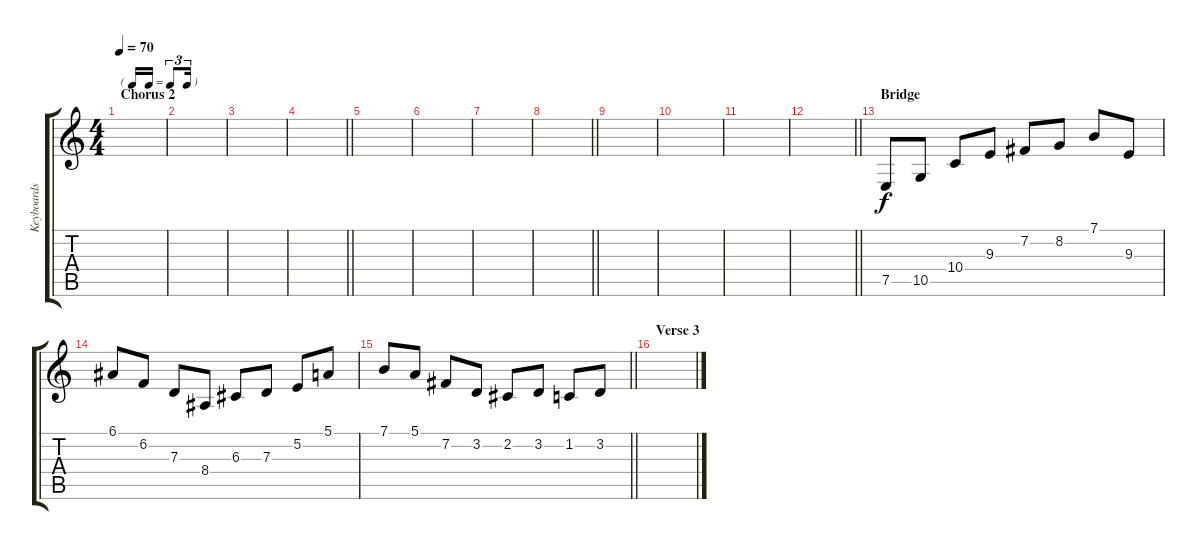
\track ("Keyboards" "Keyboards") {instrument lead2sawtooth}
\staff {score tabs}
\tuning (E4 B3 G3 D3 A2 E2) {hide}
\ts (4 4)
\tf triplet16th
\section ("" "Chorus 2")
\tempo 70
\clef g2
\ks c
|
|
|
\barLineRight lightlight
|
|
|
|
\barLineRight lightlight
|
|
|
|
\barLineRight lightlight
|
\section ("" "Bridge")
7.5.8 10.5.8 10.4.8 9.3.8 7.2.8 8.2.8 7.1.8 9.3.8 |
6.1.8 6.2.8 7.3.8 8.4.8 6.3.8 7.3.8 5.2.8 5.1.8 |
\barLineRight lightlight
7.1.8 5.1.8 7.2.8 3.2.8 2.2.8 3.2.8 1.2.8 3.2.8 |
\section ("" "Verse 3")
